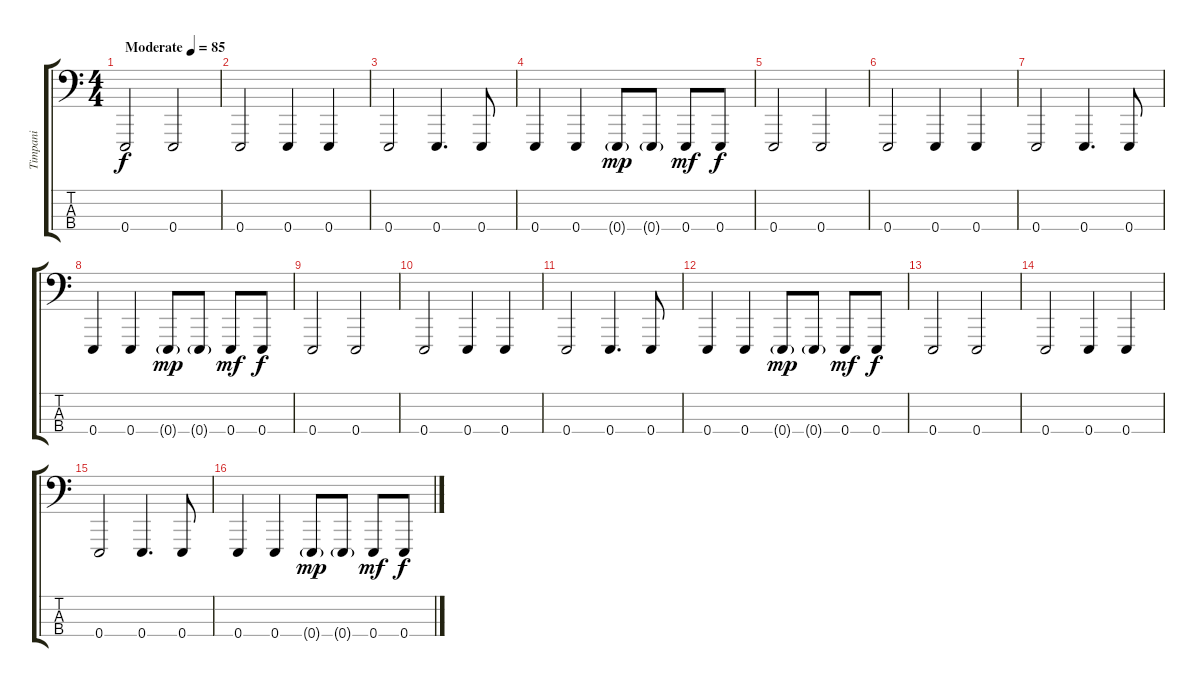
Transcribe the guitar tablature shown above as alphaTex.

\track ("Timpani" "Timpani") {instrument timpani}
\staff {score tabs}
\tuning (G2 D2 A1 E1) {hide}
\ts (4 4)
\tempo (85 "Moderate")
\clef f4
\ks c
0.4.2{dy f instrument timpani} 0.4.2 |
0.4.2 0.4.4 0.4.4 |
0.4.2 0.4.4{d} 0.4.8 |
0.4.4 0.4.4 0.4{g}.8{dy mp} 0.4{g}.8 0.4.8{dy mf} 0.4.8{dy f} |
0.4.2 0.4.2 |
0.4.2 0.4.4 0.4.4 |
0.4.2 0.4.4{d} 0.4.8 |
0.4.4 0.4.4 0.4{g}.8{dy mp} 0.4{g}.8 0.4.8{dy mf} 0.4.8{dy f} |
0.4.2 0.4.2 |
0.4.2 0.4.4 0.4.4 |
0.4.2 0.4.4{d} 0.4.8 |
0.4.4 0.4.4 0.4{g}.8{dy mp} 0.4{g}.8 0.4.8{dy mf} 0.4.8{dy f} |
0.4.2 0.4.2 |
0.4.2 0.4.4 0.4.4 |
0.4.2 0.4.4{d} 0.4.8 |
0.4.4 0.4.4 0.4{g}.8{dy mp} 0.4{g}.8 0.4.8{dy mf} 0.4.8{dy f}
